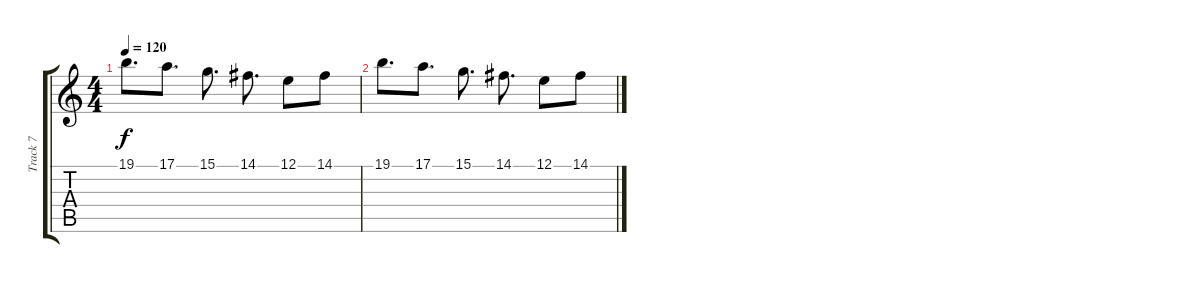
\track ("Track 7" "Track 7") {instrument musicbox}
\staff {score tabs}
\tuning (E4 B3 G3 D3 A2 E2) {hide}
\ts (4 4)
\tempo 120
\clef g2
\ks c
19.1.8{d dy f} 17.1.8{d} 15.1.8{d} 14.1.8{d} 12.1.8 14.1.8 |
19.1.8{d} 17.1.8{d} 15.1.8{d} 14.1.8{d} 12.1.8 14.1.8
